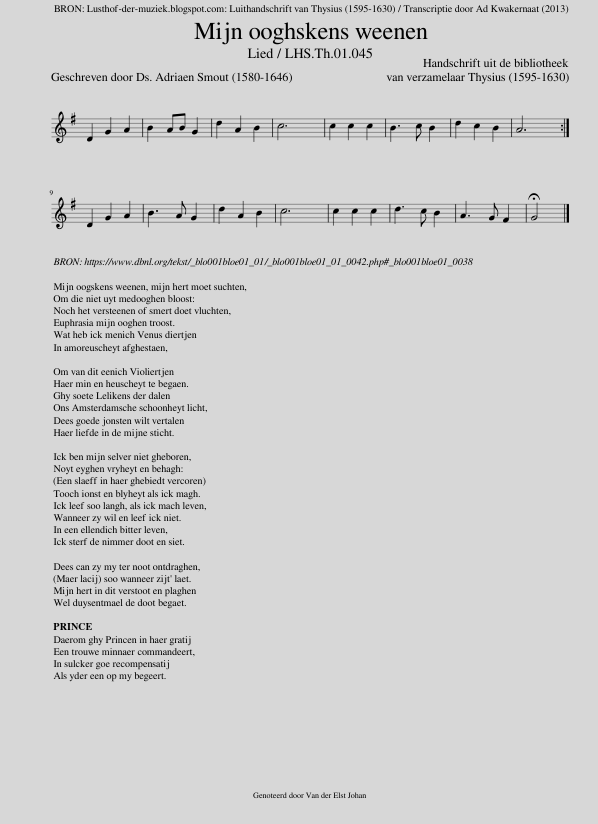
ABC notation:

X:1
L:1/8
M:3/4
I:linebreak $
K:G
V:1 treble
V:1
 D2 G2 A2 | B2 AB G2 | d2 A2 B2 | c6 | c2 c2 c2 | %5
 B3 c B2 | d2 c2 B2 | A6 :|$ D2 G2 A2 | B3 A G2 | %10
 d2 A2 B2 | c6 | c2 c2 c2 | d3 c B2 | A3 G F2 | %15
 !fermata!G4 |] %16
